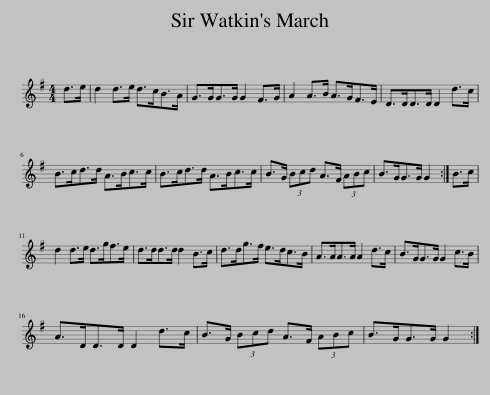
X:1
L:1/8
M:4/4
I:linebreak $
K:G
V:1 treble
V:1
 d>e | d2 d>e d>cB>A | G>GG>G G2 F>G | A2 A>B A>GF>E | D>DD>D D2 d>c |$ %5
 B>cd>d A>Bc>c | B>cd>d A>Bc>c | B>G (3Bcd A>F (3ABc | B>GG>G G2 :| B>c |$ %10
 d2 d>e d>gf>e | d>dd>d d2 B>c | d>dg>f e>dc>B | A>AA>A A2 d>c | B>GG>G G2 c>B |$ %15
 A>DD>D D2 d>c | B>G (3Bcd A>F (3ABc | B>GG>G G2 :| %18
